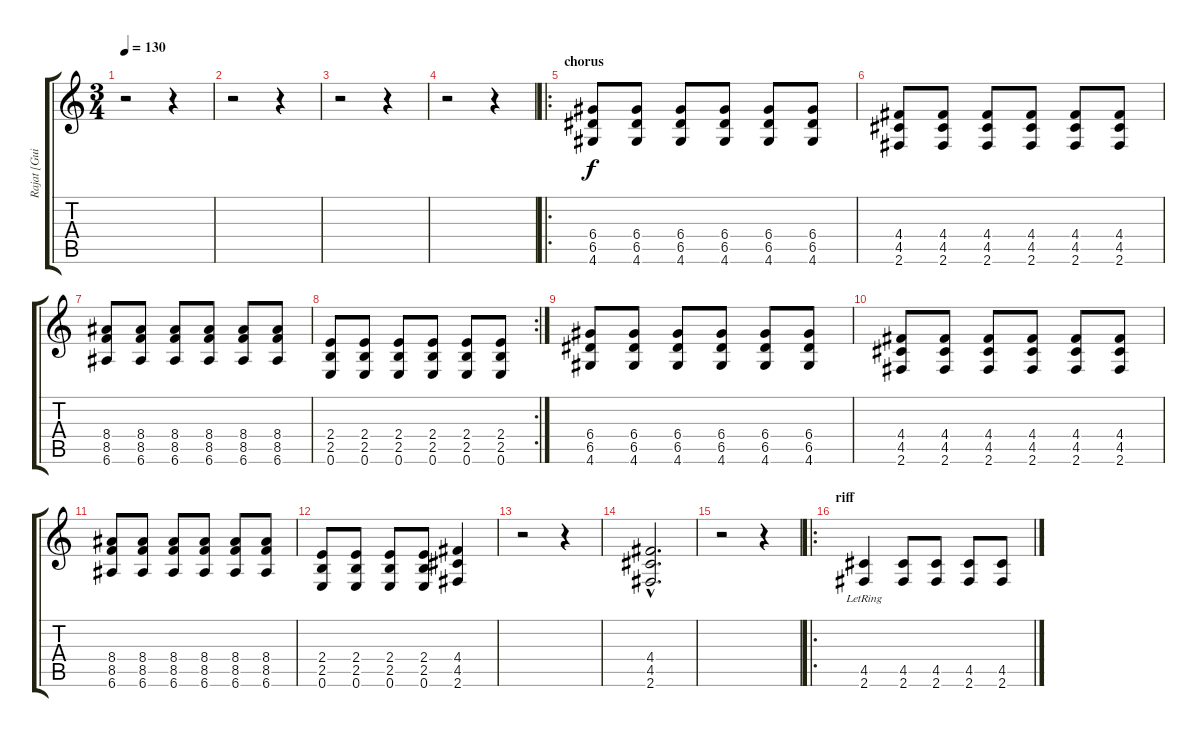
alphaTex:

\track ("Rajat [Guitar 3]" "Rajat [Gui") {instrument distortionguitar}
\staff {score tabs}
\tuning (E4 B3 G3 D3 A2 E2) {hide}
\ts (3 4)
\tempo 130
\clef g2
\ks c
r.2{dy f} r.4 |
r.2 r.4 |
r.2 r.4 |
r.2 r.4 |
\ro
\section ("" "chorus")
(6.4 6.5 4.6).8 (6.4 6.5 4.6).8 (6.4 6.5 4.6).8 (6.4 6.5 4.6).8 (6.4 6.5 4.6).8 (6.4 6.5 4.6).8 |
(4.4 4.5 2.6).8 (4.4 4.5 2.6).8 (4.4 4.5 2.6).8 (4.4 4.5 2.6).8 (4.4 4.5 2.6).8 (4.4 4.5 2.6).8 |
(8.4 8.5 6.6).8 (8.4 8.5 6.6).8 (8.4 8.5 6.6).8 (8.4 8.5 6.6).8 (8.4 8.5 6.6).8 (8.4 8.5 6.6).8 |
\rc 2
(2.4 2.5 0.6).8 (2.4 2.5 0.6).8 (2.4 2.5 0.6).8 (2.4 2.5 0.6).8 (2.4 2.5 0.6).8 (2.4 2.5 0.6).8 |
(6.4 6.5 4.6).8 (6.4 6.5 4.6).8 (6.4 6.5 4.6).8 (6.4 6.5 4.6).8 (6.4 6.5 4.6).8 (6.4 6.5 4.6).8 |
(4.4 4.5 2.6).8 (4.4 4.5 2.6).8 (4.4 4.5 2.6).8 (4.4 4.5 2.6).8 (4.4 4.5 2.6).8 (4.4 4.5 2.6).8 |
(8.4 8.5 6.6).8 (8.4 8.5 6.6).8 (8.4 8.5 6.6).8 (8.4 8.5 6.6).8 (8.4 8.5 6.6).8 (8.4 8.5 6.6).8 |
(2.4 2.5 0.6).8 (2.4 2.5 0.6).8 (2.4 2.5 0.6).8 (2.4 2.5 0.6).8 (4.4 4.5 2.6).4 |
r.2 r.4 |
(4.4{hac} 4.5{hac} 2.6{hac}).2{d} |
r.2 r.4 |
\ro
\section ("" "riff")
(4.5{lr} 2.6{lr}).4 (4.5 2.6).8 (4.5 2.6).8 (4.5 2.6).8 (4.5 2.6).8
